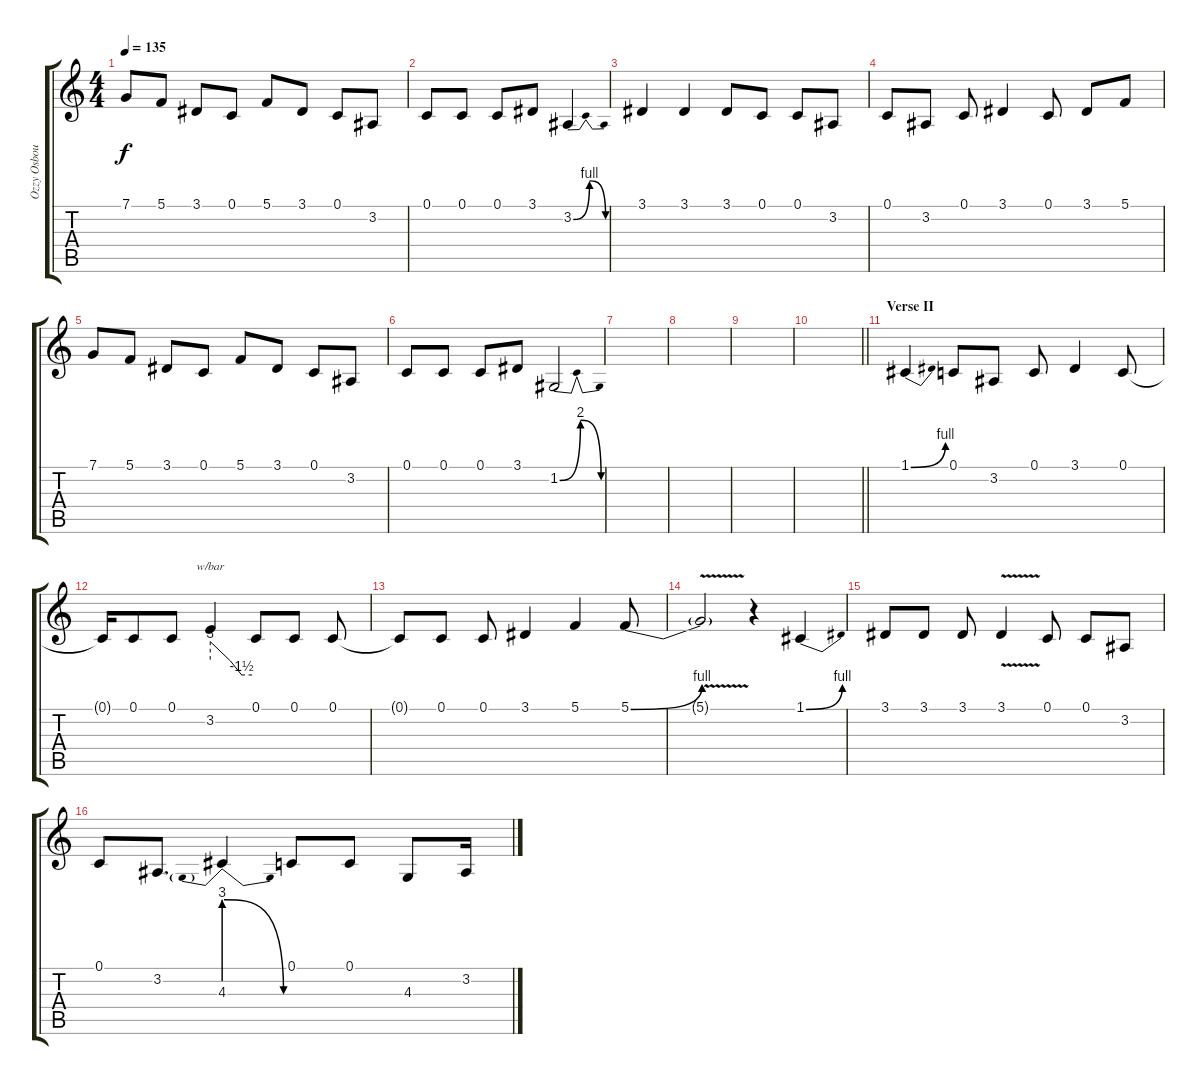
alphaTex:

\track ("Ozzy Osbourne" "Ozzy Osbou") {instrument tangoaccordion}
\staff {score tabs}
\tuning (C4 G3 Eb3 Bb2 F2 C2) {hide}
\ts (4 4)
\tempo 135
\clef g2
\ks c
7.1.8{dy f} 5.1.8 3.1.8 0.1.8 5.1.8 3.1.8 0.1.8 3.2.8 |
0.1.8 0.1.8 0.1.8 3.1.8 3.2{be (bendrelease 0 0 15 4 40 4 60 0)}.4 |
3.1.4 3.1.4 3.1.8 0.1.8 0.1.8 3.2.8 |
0.1.8 3.2.8 0.1.8 3.1.4 0.1.8 3.1.8 5.1.8 |
7.1.8 5.1.8 3.1.8 0.1.8 5.1.8 3.1.8 0.1.8 3.2.8 |
0.1.8 0.1.8 0.1.8 3.1.8 1.2{be (bendrelease 0 0 15 8 40 8 60 0)}.2 |
|
|
|
\barLineRight lightlight
|
\section ("" "Verse II")
1.1{be (bend 0 0 60 4)}.4{instrument tangoaccordion} 0.1.8 3.2.8 0.1.8 3.1.4 0.1.8 |
0.1{t}.16 0.1.8 0.1.8 3.2.4{tbe (custom default 0 12 29 0 45 -6 60 -6)} 0.1.8 0.1.8 0.1.8 |
0.1{t}.8 0.1.8 0.1.8 3.1.4 5.1.4 5.1{be (bend 0 0 60 4)}.8 |
5.1{v t}.2 r.4 1.1{be (bend 0 0 60 4)}.4 |
3.1.8 3.1.8 3.1.8 3.1{v}.4 0.1.8 0.1.8 3.2.8 |
0.1.8 3.2.8{d} 4.3{be (prebendrelease 0 12 60 0)}.4 0.1.8 0.1.8 4.3.8 3.2.16
